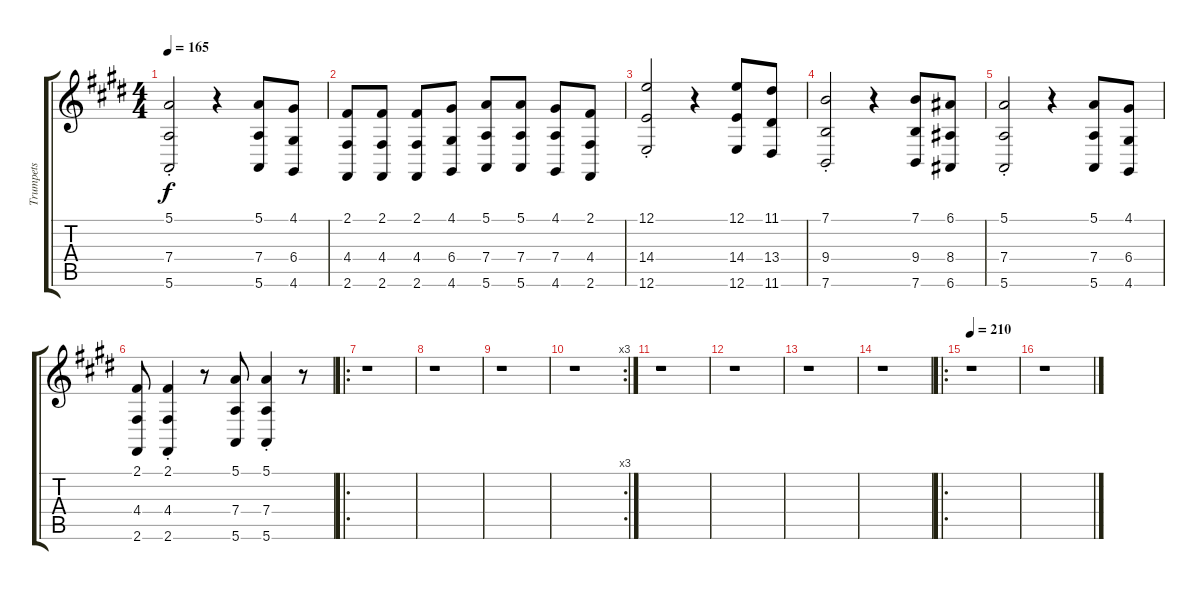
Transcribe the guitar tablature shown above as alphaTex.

\track ("Trumpets" "Trumpets") {instrument trumpet}
\staff {score tabs}
\tuning (E4 B3 G3 D3 A2 E2) {hide}
\ts (4 4)
\tempo 165
\clef g2
\ks c#minor
(5.1{st} 7.4{st} 5.6{st}).2{dy f} r.4 (5.1 7.4 5.6).8 (4.1 6.4 4.6).8 |
(2.1 4.4 2.6).8 (2.1 4.4 2.6).8 (2.1 4.4 2.6).8 (4.1 6.4 4.6).8 (5.1 7.4 5.6).8 (5.1 7.4 5.6).8 (4.1 7.4 4.6).8 (2.1 4.4 2.6).8 |
\ks e
(12.1{st} 14.4{st} 12.6{st}).2 r.4 (12.1 14.4 12.6).8 (11.1 13.4 11.6).8 |
\ks c#minor
(7.1{st} 9.4{st} 7.6{st}).2 r.4 (7.1 9.4 7.6).8 (6.1 8.4 6.6).8 |
(5.1{st} 7.4{st} 5.6{st}).2 r.4 (5.1 7.4 5.6).8 (4.1 6.4 4.6).8 |
(2.1 4.4 2.6).8 (2.1{st} 4.4{st} 2.6{st}).4 r.8 (5.1 7.4 5.6).8 (5.1{st} 7.4{st} 5.6{st}).4 r.8 |
\ro
\ks e
r.1 |
\ks c#minor
r.1 |
r.1 |
\rc 3
r.1 |
\ks e
r.1 |
\ks c#minor
r.1 |
r.1 |
r.1 |
\ro
\tempo 210
\ks e
r.1 |
\ks c#minor
r.1
